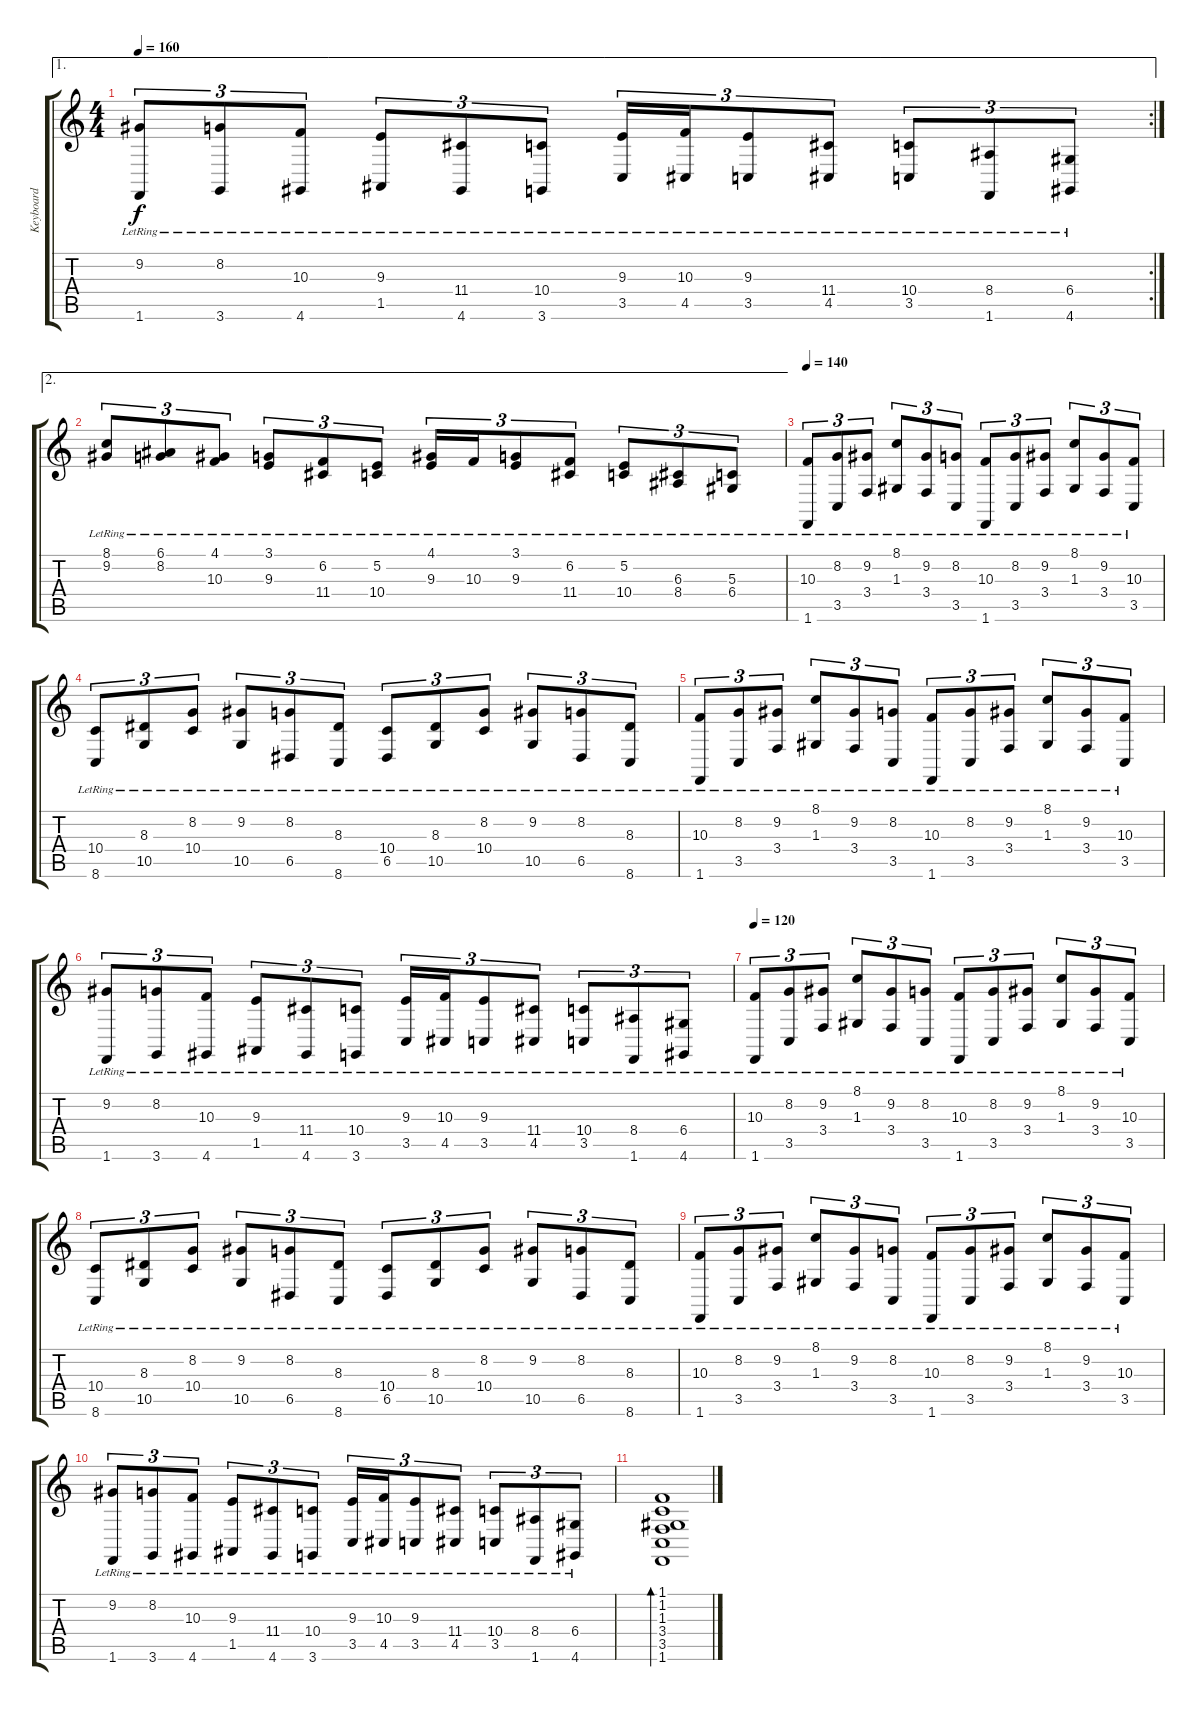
\track ("Keyboard" "Keyboard") {instrument harpsichord}
\staff {score tabs}
\tuning (E4 B3 G3 D3 A2 E2) {hide}
\ae 1
\rc 2
\ts (4 4)
\tempo 160
\clef g2
\ks c
(9.2{lr} 1.6{lr}).8{tu (3 2) dy f} (8.2{lr} 3.6{lr}).8{tu (3 2)} (10.3{lr} 4.6{lr}).8{tu (3 2)} (9.3{lr} 1.5{lr}).8{tu (3 2)} (11.4{lr} 4.6{lr}).8{tu (3 2)} (10.4{lr} 3.6{lr}).8{tu (3 2)} (9.3{lr} 3.5{lr}).16{tu (3 2)} (10.3{lr} 4.5{lr}).16{tu (3 2)} (9.3{lr} 3.5{lr}).8{tu (3 2)} (11.4{lr} 4.5).8{tu (3 2)} (10.4{lr} 3.5).8{tu (3 2)} (8.4{lr} 1.6{lr}).8{tu (3 2)} (6.4{lr} 4.6{lr}).8{tu (3 2)} |
\ae 2
(8.1 9.2{lr}).8{tu (3 2)} (6.1 8.2{lr}).8{tu (3 2)} (4.1 10.3{lr}).8{tu (3 2)} (3.1 9.3{lr}).8{tu (3 2)} (6.2 11.4{lr}).8{tu (3 2)} (5.2 10.4{lr}).8{tu (3 2)} (4.1 9.3{lr}).16{tu (3 2)} 10.3{lr}.16{tu (3 2)} (3.1 9.3{lr}).8{tu (3 2)} (6.2 11.4{lr}).8{tu (3 2)} (5.2 10.4{lr}).8{tu (3 2)} (6.3 8.4{lr}).8{tu (3 2)} (5.3 6.4{lr}).8{tu (3 2)} |
\tempo 140
(10.3{lr} 1.6{lr}).8{tu (3 2) balance 6} (8.2{lr} 3.5{lr}).8{tu (3 2)} (9.2{lr} 3.4{lr}).8{tu (3 2)} (8.1{lr} 1.3{lr}).8{tu (3 2)} (9.2{lr} 3.4{lr}).8{tu (3 2)} (8.2{lr} 3.5{lr}).8{tu (3 2)} (10.3{lr} 1.6{lr}).8{tu (3 2)} (8.2{lr} 3.5{lr}).8{tu (3 2)} (9.2{lr} 3.4{lr}).8{tu (3 2)} (8.1{lr} 1.3{lr}).8{tu (3 2)} (9.2{lr} 3.4{lr}).8{tu (3 2)} (10.3{lr} 3.5{lr}).8{tu (3 2)} |
(10.4{lr} 8.6{lr}).8{tu (3 2)} (8.3{lr} 10.5{lr}).8{tu (3 2)} (8.2{lr} 10.4{lr}).8{tu (3 2)} (9.2{lr} 10.5{lr}).8{tu (3 2)} (8.2{lr} 6.5{lr}).8{tu (3 2)} (8.3{lr} 8.6{lr}).8{tu (3 2)} (10.4{lr} 6.5{lr}).8{tu (3 2)} (8.3{lr} 10.5{lr}).8{tu (3 2)} (8.2{lr} 10.4{lr}).8{tu (3 2)} (9.2{lr} 10.5{lr}).8{tu (3 2)} (8.2{lr} 6.5{lr}).8{tu (3 2)} (8.3{lr} 8.6{lr}).8{tu (3 2)} |
(10.3{lr} 1.6{lr}).8{tu (3 2)} (8.2{lr} 3.5{lr}).8{tu (3 2)} (9.2{lr} 3.4{lr}).8{tu (3 2)} (8.1{lr} 1.3{lr}).8{tu (3 2)} (9.2{lr} 3.4{lr}).8{tu (3 2)} (8.2{lr} 3.5{lr}).8{tu (3 2)} (10.3{lr} 1.6{lr}).8{tu (3 2)} (8.2{lr} 3.5{lr}).8{tu (3 2)} (9.2{lr} 3.4{lr}).8{tu (3 2)} (8.1{lr} 1.3{lr}).8{tu (3 2)} (9.2{lr} 3.4{lr}).8{tu (3 2)} (10.3{lr} 3.5{lr}).8{tu (3 2)} |
(9.2{lr} 1.6{lr}).8{tu (3 2)} (8.2{lr} 3.6{lr}).8{tu (3 2)} (10.3{lr} 4.6{lr}).8{tu (3 2)} (9.3{lr} 1.5{lr}).8{tu (3 2)} (11.4{lr} 4.6{lr}).8{tu (3 2)} (10.4{lr} 3.6{lr}).8{tu (3 2)} (9.3{lr} 3.5{lr}).16{tu (3 2)} (10.3{lr} 4.5{lr}).16{tu (3 2)} (9.3{lr} 3.5{lr}).8{tu (3 2)} (11.4{lr} 4.5).8{tu (3 2)} (10.4{lr} 3.5).8{tu (3 2)} (8.4{lr} 1.6{lr}).8{tu (3 2)} (6.4{lr} 4.6{lr}).8{tu (3 2)} |
\tempo 120
(10.3{lr} 1.6{lr}).8{tu (3 2)} (8.2{lr} 3.5{lr}).8{tu (3 2)} (9.2{lr} 3.4{lr}).8{tu (3 2)} (8.1{lr} 1.3{lr}).8{tu (3 2)} (9.2{lr} 3.4{lr}).8{tu (3 2)} (8.2{lr} 3.5{lr}).8{tu (3 2)} (10.3{lr} 1.6{lr}).8{tu (3 2)} (8.2{lr} 3.5{lr}).8{tu (3 2)} (9.2{lr} 3.4{lr}).8{tu (3 2)} (8.1{lr} 1.3{lr}).8{tu (3 2)} (9.2{lr} 3.4{lr}).8{tu (3 2)} (10.3{lr} 3.5{lr}).8{tu (3 2)} |
(10.4{lr} 8.6{lr}).8{tu (3 2)} (8.3{lr} 10.5{lr}).8{tu (3 2)} (8.2{lr} 10.4{lr}).8{tu (3 2)} (9.2{lr} 10.5{lr}).8{tu (3 2)} (8.2{lr} 6.5{lr}).8{tu (3 2)} (8.3{lr} 8.6{lr}).8{tu (3 2)} (10.4{lr} 6.5{lr}).8{tu (3 2)} (8.3{lr} 10.5{lr}).8{tu (3 2)} (8.2{lr} 10.4{lr}).8{tu (3 2)} (9.2{lr} 10.5{lr}).8{tu (3 2)} (8.2{lr} 6.5{lr}).8{tu (3 2)} (8.3{lr} 8.6{lr}).8{tu (3 2)} |
(10.3{lr} 1.6{lr}).8{tu (3 2)} (8.2{lr} 3.5{lr}).8{tu (3 2)} (9.2{lr} 3.4{lr}).8{tu (3 2)} (8.1{lr} 1.3{lr}).8{tu (3 2)} (9.2{lr} 3.4{lr}).8{tu (3 2)} (8.2{lr} 3.5{lr}).8{tu (3 2)} (10.3{lr} 1.6{lr}).8{tu (3 2)} (8.2{lr} 3.5{lr}).8{tu (3 2)} (9.2{lr} 3.4{lr}).8{tu (3 2)} (8.1{lr} 1.3{lr}).8{tu (3 2)} (9.2{lr} 3.4{lr}).8{tu (3 2)} (10.3{lr} 3.5{lr}).8{tu (3 2)} |
(9.2{lr} 1.6{lr}).8{tu (3 2)} (8.2{lr} 3.6{lr}).8{tu (3 2)} (10.3{lr} 4.6{lr}).8{tu (3 2)} (9.3{lr} 1.5{lr}).8{tu (3 2)} (11.4{lr} 4.6{lr}).8{tu (3 2)} (10.4{lr} 3.6{lr}).8{tu (3 2)} (9.3{lr} 3.5{lr}).16{tu (3 2)} (10.3{lr} 4.5{lr}).16{tu (3 2)} (9.3{lr} 3.5{lr}).8{tu (3 2)} (11.4{lr} 4.5).8{tu (3 2)} (10.4{lr} 3.5).8{tu (3 2)} (8.4{lr} 1.6{lr}).8{tu (3 2)} (6.4{lr} 4.6{lr}).8{tu (3 2)} |
(1.1 1.2 1.3 3.4 3.5 1.6).1{bd 480}
